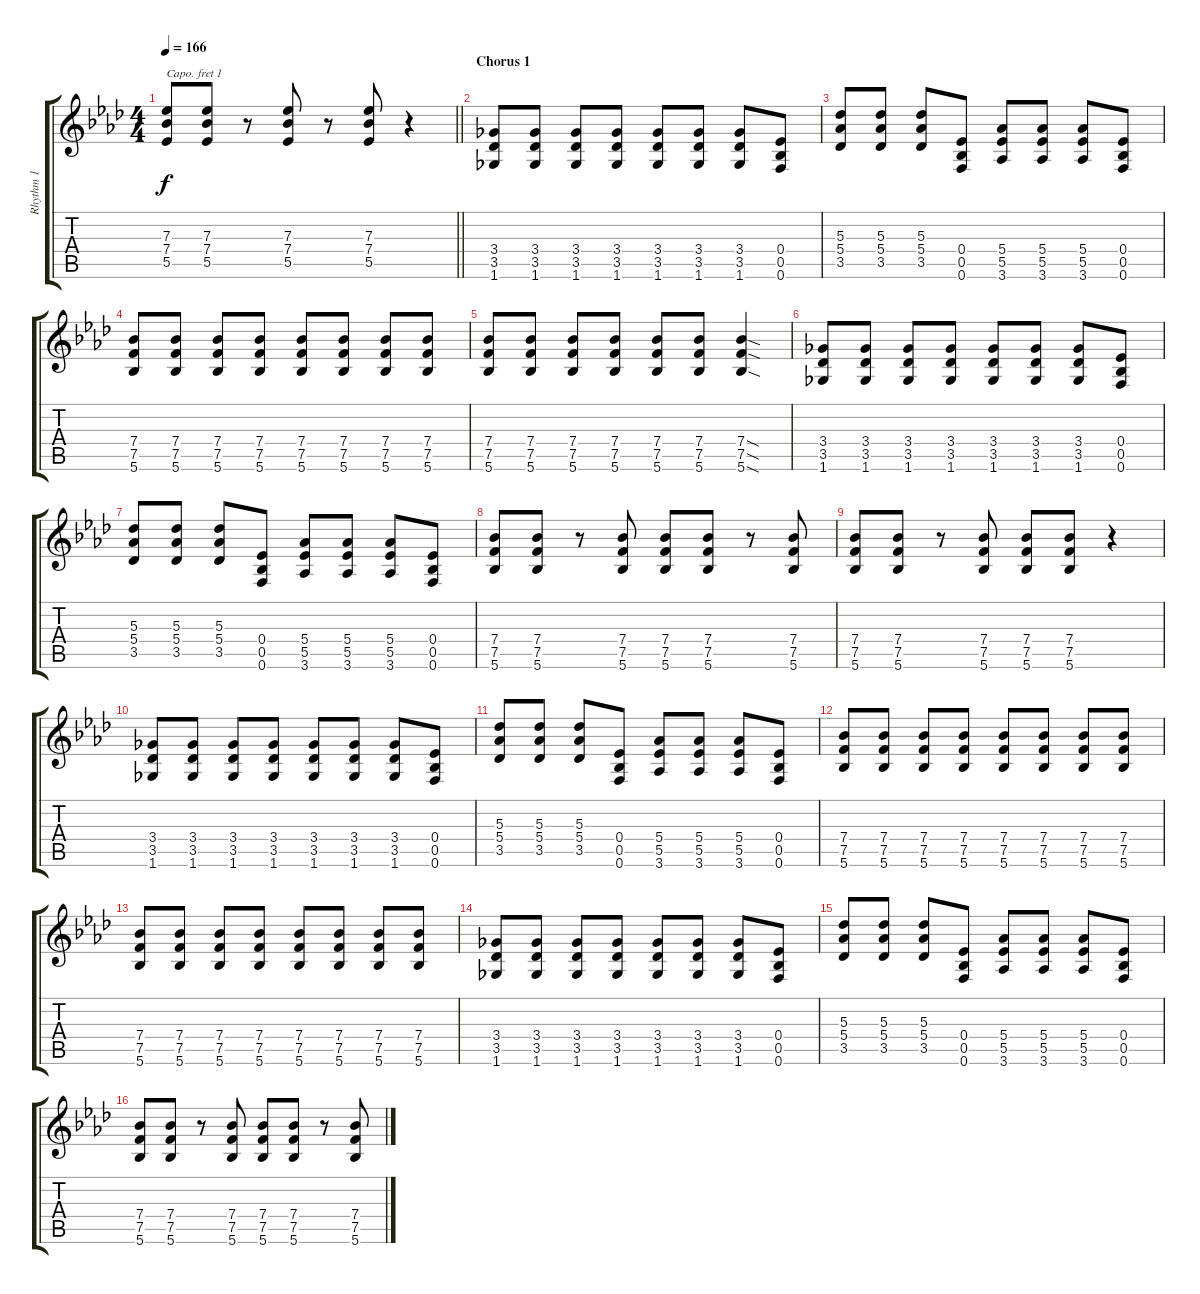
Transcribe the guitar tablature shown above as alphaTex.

\track ("Rhythm 1" "Rhythm 1") {instrument overdrivenguitar}
\staff {score tabs}
\capo 1
\tuning (E4 B3 G3 D3 A2 E2) {hide}
\ts (4 4)
\tempo 166
\clef g2
\barLineRight lightlight
\ks ab
(7.3 7.4 5.5).8{dy f} (7.3 7.4 5.5).8 r.8 (7.3 7.4 5.5).8 r.8 (7.3 7.4 5.5).8 r.4 |
\section ("" "Chorus 1")
(3.4 3.5 1.6).8 (3.4 3.5 1.6).8 (3.4 3.5 1.6).8 (3.4 3.5 1.6).8 (3.4 3.5 1.6).8 (3.4 3.5 1.6).8 (3.4 3.5 1.6).8 (0.4 0.5 0.6).8 |
(5.3 5.4 3.5).8 (5.3 5.4 3.5).8 (5.3 5.4 3.5).8 (0.4 0.5 0.6).8 (5.4 5.5 3.6).8 (5.4 5.5 3.6).8 (5.4 5.5 3.6).8 (0.4 0.5 0.6).8 |
(7.4 7.5 5.6).8 (7.4 7.5 5.6).8 (7.4 7.5 5.6).8 (7.4 7.5 5.6).8 (7.4 7.5 5.6).8 (7.4 7.5 5.6).8 (7.4 7.5 5.6).8 (7.4 7.5 5.6).8 |
(7.4 7.5 5.6).8 (7.4 7.5 5.6).8 (7.4 7.5 5.6).8 (7.4 7.5 5.6).8 (7.4 7.5 5.6).8 (7.4 7.5 5.6).8 (7.4{sod} 7.5{sod} 5.6{sod}).4 |
(3.4 3.5 1.6).8 (3.4 3.5 1.6).8 (3.4 3.5 1.6).8 (3.4 3.5 1.6).8 (3.4 3.5 1.6).8 (3.4 3.5 1.6).8 (3.4 3.5 1.6).8 (0.4 0.5 0.6).8 |
(5.3 5.4 3.5).8 (5.3 5.4 3.5).8 (5.3 5.4 3.5).8 (0.4 0.5 0.6).8 (5.4 5.5 3.6).8 (5.4 5.5 3.6).8 (5.4 5.5 3.6).8 (0.4 0.5 0.6).8 |
(7.4 7.5 5.6).8 (7.4 7.5 5.6).8 r.8 (7.4 7.5 5.6).8 (7.4 7.5 5.6).8 (7.4 7.5 5.6).8 r.8 (7.4 7.5 5.6).8 |
(7.4 7.5 5.6).8 (7.4 7.5 5.6).8 r.8 (7.4 7.5 5.6).8 (7.4 7.5 5.6).8 (7.4 7.5 5.6).8 r.4 |
(3.4 3.5 1.6).8 (3.4 3.5 1.6).8 (3.4 3.5 1.6).8 (3.4 3.5 1.6).8 (3.4 3.5 1.6).8 (3.4 3.5 1.6).8 (3.4 3.5 1.6).8 (0.4 0.5 0.6).8 |
(5.3 5.4 3.5).8 (5.3 5.4 3.5).8 (5.3 5.4 3.5).8 (0.4 0.5 0.6).8 (5.4 5.5 3.6).8 (5.4 5.5 3.6).8 (5.4 5.5 3.6).8 (0.4 0.5 0.6).8 |
(7.4 7.5 5.6).8 (7.4 7.5 5.6).8 (7.4 7.5 5.6).8 (7.4 7.5 5.6).8 (7.4 7.5 5.6).8 (7.4 7.5 5.6).8 (7.4 7.5 5.6).8 (7.4 7.5 5.6).8 |
(7.4 7.5 5.6).8 (7.4 7.5 5.6).8 (7.4 7.5 5.6).8 (7.4 7.5 5.6).8 (7.4 7.5 5.6).8 (7.4 7.5 5.6).8 (7.4 7.5 5.6).8 (7.4 7.5 5.6).8 |
(3.4 3.5 1.6).8 (3.4 3.5 1.6).8 (3.4 3.5 1.6).8 (3.4 3.5 1.6).8 (3.4 3.5 1.6).8 (3.4 3.5 1.6).8 (3.4 3.5 1.6).8 (0.4 0.5 0.6).8 |
(5.3 5.4 3.5).8 (5.3 5.4 3.5).8 (5.3 5.4 3.5).8 (0.4 0.5 0.6).8 (5.4 5.5 3.6).8 (5.4 5.5 3.6).8 (5.4 5.5 3.6).8 (0.4 0.5 0.6).8 |
(7.4 7.5 5.6).8 (7.4 7.5 5.6).8 r.8 (7.4 7.5 5.6).8 (7.4 7.5 5.6).8 (7.4 7.5 5.6).8 r.8 (7.4 7.5 5.6).8
